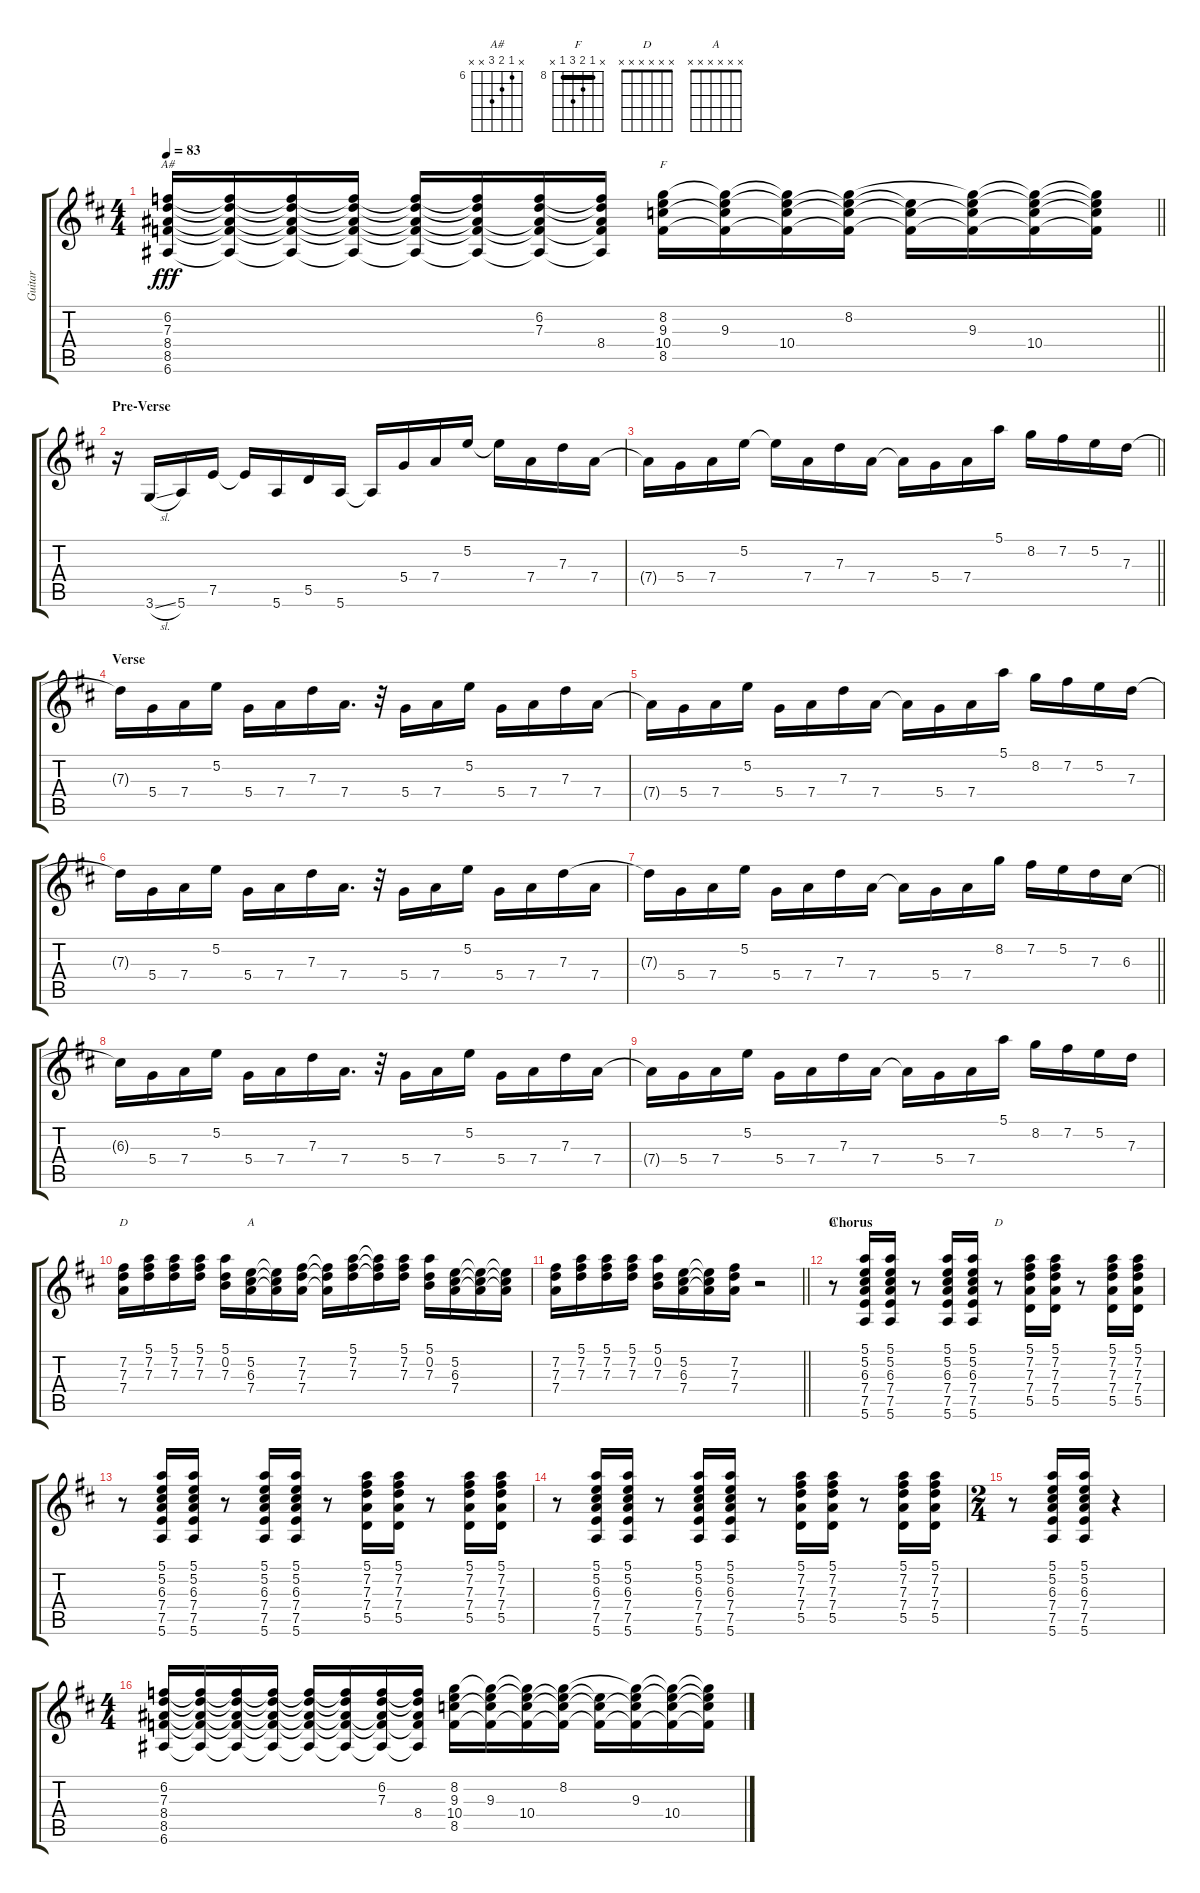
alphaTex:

\track ("Guitar" "Guitar") {instrument electricguitarjazz}
\staff {score tabs}
\tuning (E4 B3 G3 D3 A2 E2) {hide}
\chord ("A#" x 6 7 8 x x) {firstfret 6}
\chord ("F" x 8 9 10 8 x) {firstfret 8 barre 8}
\chord ("D" x 7 7 7 x x) {firstfret 7 barre 7}
\chord ("A" x 5 6 7 x x) {firstfret 5}
\chord ("A" x x x x x x)
\chord ("D" x x x x x x)
\ts (4 4)
\tempo 83
\clef g2
\barLineRight lightlight
\ks d
(6.2 7.3 8.4 8.5 6.6).16{ch "A#" dy fff} (6.2{t} 7.3{t} 8.4{t} 8.5{t} 6.6{t}).16 (6.2{t} 7.3{t} 8.4{t} 8.5{t} 6.6{t}).16 (6.2{t} 7.3{t} 8.4{t} 8.5{t} 6.6{t}).16 (6.2{t} 7.3{t} 8.4{t} 8.5{t} 6.6{t}).16 (6.2{t} 7.3{t} 8.4{t} 8.5{t} 6.6{t}).16 (6.2 7.3 8.4{t} 8.5{t} 6.6{t}).16 (6.2{t} 7.3{t} 8.4 8.5{t} 6.6{t}).16 (8.2 9.3 10.4 8.5).16{ch "F"} (8.2{t} 9.3 10.4{t} 8.5{t}).16 (8.2{t} 9.3{t} 10.4 8.5{t}).16 (8.2 9.3{t} 10.4{t} 8.5{t}).16 (9.3{t} 10.4{t} 8.5{t}).16 (8.2{t} 9.3 10.4{t} 8.5{t}).16 (8.2{t} 9.3{t} 10.4 8.5{t}).16 (8.2{t} 9.3{t} 10.4{t} 8.5{t}).16 |
\section ("" "Pre-Verse")
r.16 3.6{sl}.16 5.6.16 7.5.16 7.5{t}.16 5.6.16 5.5.16 5.6.16 5.6{t}.16 5.4.16 7.4.16 5.2.16 5.2{t}.16 7.4.16 7.3.16 7.4.16 |
\barLineRight lightlight
7.4{t}.16 5.4.16 7.4.16 5.2.16 5.2{t}.16 7.4.16 7.3.16 7.4.16 7.4{t}.16 5.4.16 7.4.16 5.1.16 8.2.16 7.2.16 5.2.16 7.3.16 |
\section ("" "Verse")
7.3{t}.16 5.4.16 7.4.16 5.2.16 5.4.16 7.4.16 7.3.16 7.4.16{d} r.32 5.4.16 7.4.16 5.2.16 5.4.16 7.4.16 7.3.16 7.4.16 |
7.4{t}.16 5.4.16 7.4.16 5.2.16 5.4.16 7.4.16 7.3.16 7.4.16 7.4{t}.16 5.4.16 7.4.16 5.1.16 8.2.16 7.2.16 5.2.16 7.3.16 |
7.3{t}.16 5.4.16 7.4.16 5.2.16 5.4.16 7.4.16 7.3.16 7.4.16{d} r.32 5.4.16 7.4.16 5.2.16 5.4.16 7.4.16 7.3.16 7.4.16 |
\barLineRight lightlight
7.3{t}.16 5.4.16 7.4.16 5.2.16 5.4.16 7.4.16 7.3.16 7.4.16 7.4{t}.16 5.4.16 7.4.16 8.2.16 7.2.16 5.2.16 7.3.16 6.3.16 |
6.3{t}.16 5.4.16 7.4.16 5.2.16 5.4.16 7.4.16 7.3.16 7.4.16{d} r.32 5.4.16 7.4.16 5.2.16 5.4.16 7.4.16 7.3.16 7.4.16 |
7.4{t}.16 5.4.16 7.4.16 5.2.16 5.4.16 7.4.16 7.3.16 7.4.16 7.4{t}.16 5.4.16 7.4.16 5.1.16 8.2.16 7.2.16 5.2.16 7.3.16 |
(7.2 7.3 7.4).16{ch "D"} (5.1 7.2 7.3).16 (5.1 7.2 7.3).16 (5.1 7.2 7.3).16 (5.1 0.2 7.3).16 (5.2 6.3 7.4).16{ch "A"} (5.2{t} 6.3{t} 7.4{t}).16 (7.2 7.3 7.4).16 (7.2{t} 7.3{t} 7.4{t}).16 (5.1 7.2 7.3).16 (5.1{t} 7.2{t} 7.3{t}).16 (5.1 7.2 7.3).16 (5.1 0.2 7.3).16 (5.2 6.3 7.4).16 (5.2{t} 6.3{t} 7.4{t}).16 (5.2{t} 6.3{t} 7.4{t}).16 |
\barLineRight lightlight
(7.2 7.3 7.4).16 (5.1 7.2 7.3).16 (5.1 7.2 7.3).16 (5.1 7.2 7.3).16 (5.1 0.2 7.3).16 (5.2 6.3 7.4).16 (5.2{t} 6.3{t} 7.4{t}).16 (7.2 7.3 7.4).16 r.2 |
\section ("" "Chorus")
r.8{ch "A"} (5.1 5.2 6.3 7.4 7.5 5.6).16 (5.1 5.2 6.3 7.4 7.5 5.6).16 r.8 (5.1 5.2 6.3 7.4 7.5 5.6).16 (5.1 5.2 6.3 7.4 7.5 5.6).16 r.8{ch "D"} (5.1 7.2 7.3 7.4 5.5).16 (5.1 7.2 7.3 7.4 5.5).16 r.8 (5.1 7.2 7.3 7.4 5.5).16 (5.1 7.2 7.3 7.4 5.5).16 |
r.8 (5.1 5.2 6.3 7.4 7.5 5.6).16 (5.1 5.2 6.3 7.4 7.5 5.6).16 r.8 (5.1 5.2 6.3 7.4 7.5 5.6).16 (5.1 5.2 6.3 7.4 7.5 5.6).16 r.8 (5.1 7.2 7.3 7.4 5.5).16 (5.1 7.2 7.3 7.4 5.5).16 r.8 (5.1 7.2 7.3 7.4 5.5).16 (5.1 7.2 7.3 7.4 5.5).16 |
r.8 (5.1 5.2 6.3 7.4 7.5 5.6).16 (5.1 5.2 6.3 7.4 7.5 5.6).16 r.8 (5.1 5.2 6.3 7.4 7.5 5.6).16 (5.1 5.2 6.3 7.4 7.5 5.6).16 r.8 (5.1 7.2 7.3 7.4 5.5).16 (5.1 7.2 7.3 7.4 5.5).16 r.8 (5.1 7.2 7.3 7.4 5.5).16 (5.1 7.2 7.3 7.4 5.5).16 |
\ts (2 4)
r.8 (5.1 5.2 6.3 7.4 7.5 5.6).16 (5.1 5.2 6.3 7.4 7.5 5.6).16 r.4 |
\ts (4 4)
(6.2 7.3 8.4 8.5 6.6).16 (6.2{t} 7.3{t} 8.4{t} 8.5{t} 6.6{t}).16 (6.2{t} 7.3{t} 8.4{t} 8.5{t} 6.6{t}).16 (6.2{t} 7.3{t} 8.4{t} 8.5{t} 6.6{t}).16 (6.2{t} 7.3{t} 8.4{t} 8.5{t} 6.6{t}).16 (6.2{t} 7.3{t} 8.4{t} 8.5{t} 6.6{t}).16 (6.2 7.3 8.4{t} 8.5{t} 6.6{t}).16 (6.2{t} 7.3{t} 8.4 8.5{t} 6.6{t}).16 (8.2 9.3 10.4 8.5).16 (8.2{t} 9.3 10.4{t} 8.5{t}).16 (8.2{t} 9.3{t} 10.4 8.5{t}).16 (8.2 9.3{t} 10.4{t} 8.5{t}).16 (9.3{t} 10.4{t} 8.5{t}).16 (8.2{t} 9.3 10.4{t} 8.5{t}).16 (8.2{t} 9.3{t} 10.4 8.5{t}).16 (8.2{t} 9.3{t} 10.4{t} 8.5{t}).16
